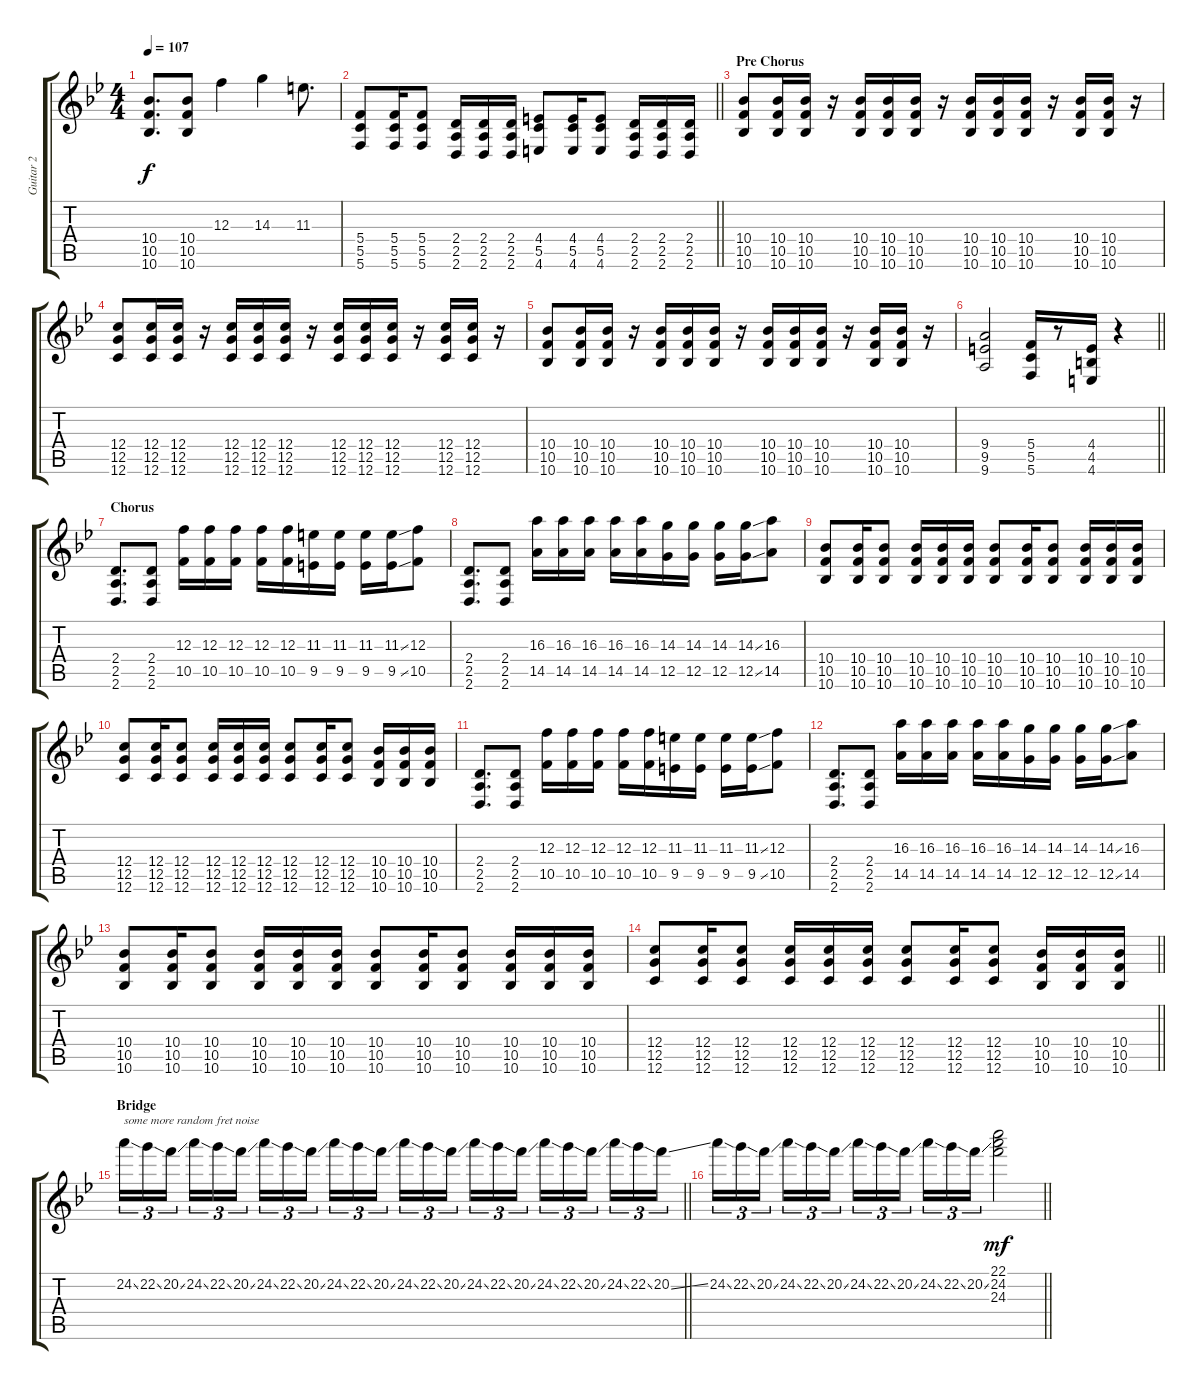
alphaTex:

\track ("Guitar 2" "Guitar 2") {instrument distortionguitar}
\staff {score tabs}
\tuning (D4 A3 F3 C3 G2 C2) {hide}
\ts (4 4)
\tempo 107
\clef g2
\ks bb
(10.4 10.5 10.6).8{d dy f} (10.4 10.5 10.6).8 12.3.4 14.3.4 11.3.8{d} |
\barLineRight lightlight
(5.4 5.5 5.6).8 (5.4 5.5 5.6).16 (5.4 5.5 5.6).8 (2.4 2.5 2.6).16 (2.4 2.5 2.6).16 (2.4 2.5 2.6).16 (4.4 5.5 4.6).8 (4.4 5.5 4.6).16 (4.4 5.5 4.6).8 (2.4 2.5 2.6).16 (2.4 2.5 2.6).16 (2.4 2.5 2.6).16 |
\section ("" "Pre Chorus")
(10.4 10.5 10.6).8 (10.4 10.5 10.6).16 (10.4 10.5 10.6).16 r.16 (10.4 10.5 10.6).16 (10.4 10.5 10.6).16 (10.4 10.5 10.6).16 r.16 (10.4 10.5 10.6).16 (10.4 10.5 10.6).16 (10.4 10.5 10.6).16 r.16 (10.4 10.5 10.6).16 (10.4 10.5 10.6).16 r.16 |
(12.4 12.5 12.6).8 (12.4 12.5 12.6).16 (12.4 12.5 12.6).16 r.16 (12.4 12.5 12.6).16 (12.4 12.5 12.6).16 (12.4 12.5 12.6).16 r.16 (12.4 12.5 12.6).16 (12.4 12.5 12.6).16 (12.4 12.5 12.6).16 r.16 (12.4 12.5 12.6).16 (12.4 12.5 12.6).16 r.16 |
(10.4 10.5 10.6).8 (10.4 10.5 10.6).16 (10.4 10.5 10.6).16 r.16 (10.4 10.5 10.6).16 (10.4 10.5 10.6).16 (10.4 10.5 10.6).16 r.16 (10.4 10.5 10.6).16 (10.4 10.5 10.6).16 (10.4 10.5 10.6).16 r.16 (10.4 10.5 10.6).16 (10.4 10.5 10.6).16 r.16 |
\barLineRight lightlight
(9.4 9.5 9.6).2 (5.4 5.5 5.6).16 r.8 (4.4 4.5 4.6).16 r.4 |
\section ("" "Chorus")
(2.4 2.5 2.6).8{d} (2.4 2.5 2.6).8 (12.3 10.5).16 (12.3 10.5).16 (12.3 10.5).16 (12.3 10.5).16 (12.3 10.5).16 (11.3 9.5).16 (11.3 9.5).16 (11.3 9.5).16 (11.3{ss} 9.5{ss}).16 (12.3 10.5).8 |
(2.4 2.5 2.6).8{d} (2.4 2.5 2.6).8 (16.3 14.5).16 (16.3 14.5).16 (16.3 14.5).16 (16.3 14.5).16 (16.3 14.5).16 (14.3 12.5).16 (14.3 12.5).16 (14.3 12.5).16 (14.3{ss} 12.5{ss}).16 (16.3 14.5).8 |
(10.4 10.5 10.6).8 (10.4 10.5 10.6).16 (10.4 10.5 10.6).8 (10.4 10.5 10.6).16 (10.4 10.5 10.6).16 (10.4 10.5 10.6).16 (10.4 10.5 10.6).8 (10.4 10.5 10.6).16 (10.4 10.5 10.6).8 (10.4 10.5 10.6).16 (10.4 10.5 10.6).16 (10.4 10.5 10.6).16 |
(12.4 12.5 12.6).8 (12.4 12.5 12.6).16 (12.4 12.5 12.6).8 (12.4 12.5 12.6).16 (12.4 12.5 12.6).16 (12.4 12.5 12.6).16 (12.4 12.5 12.6).8 (12.4 12.5 12.6).16 (12.4 12.5 12.6).8 (10.4 10.5 10.6).16 (10.4 10.5 10.6).16 (10.4 10.5 10.6).16 |
(2.4 2.5 2.6).8{d} (2.4 2.5 2.6).8 (12.3 10.5).16 (12.3 10.5).16 (12.3 10.5).16 (12.3 10.5).16 (12.3 10.5).16 (11.3 9.5).16 (11.3 9.5).16 (11.3 9.5).16 (11.3{ss} 9.5{ss}).16 (12.3 10.5).8 |
(2.4 2.5 2.6).8{d} (2.4 2.5 2.6).8 (16.3 14.5).16 (16.3 14.5).16 (16.3 14.5).16 (16.3 14.5).16 (16.3 14.5).16 (14.3 12.5).16 (14.3 12.5).16 (14.3 12.5).16 (14.3{ss} 12.5{ss}).16 (16.3 14.5).8 |
(10.4 10.5 10.6).8 (10.4 10.5 10.6).16 (10.4 10.5 10.6).8 (10.4 10.5 10.6).16 (10.4 10.5 10.6).16 (10.4 10.5 10.6).16 (10.4 10.5 10.6).8 (10.4 10.5 10.6).16 (10.4 10.5 10.6).8 (10.4 10.5 10.6).16 (10.4 10.5 10.6).16 (10.4 10.5 10.6).16 |
\barLineRight lightlight
(12.4 12.5 12.6).8 (12.4 12.5 12.6).16 (12.4 12.5 12.6).8 (12.4 12.5 12.6).16 (12.4 12.5 12.6).16 (12.4 12.5 12.6).16 (12.4 12.5 12.6).8 (12.4 12.5 12.6).16 (12.4 12.5 12.6).8 (10.4 10.5 10.6).16 (10.4 10.5 10.6).16 (10.4 10.5 10.6).16 |
\section ("" "Bridge")
\barLineRight lightlight
24.2{ss}.16{tu (3 2) txt "some more random fret noise "} 22.2{ss}.16{tu (3 2)} 20.2{ss}.16{tu (3 2)} 24.2{ss}.16{tu (3 2)} 22.2{ss}.16{tu (3 2)} 20.2{ss}.16{tu (3 2)} 24.2{ss}.16{tu (3 2)} 22.2{ss}.16{tu (3 2)} 20.2{ss}.16{tu (3 2)} 24.2{ss}.16{tu (3 2)} 22.2{ss}.16{tu (3 2)} 20.2{ss}.16{tu (3 2)} 24.2{ss}.16{tu (3 2)} 22.2{ss}.16{tu (3 2)} 20.2{ss}.16{tu (3 2)} 24.2{ss}.16{tu (3 2)} 22.2{ss}.16{tu (3 2)} 20.2{ss}.16{tu (3 2)} 24.2{ss}.16{tu (3 2)} 22.2{ss}.16{tu (3 2)} 20.2{ss}.16{tu (3 2)} 24.2{ss}.16{tu (3 2)} 22.2{ss}.16{tu (3 2)} 20.2{ss}.16{tu (3 2)} |
\barLineRight lightlight
24.2{ss}.16{tu (3 2)} 22.2{ss}.16{tu (3 2)} 20.2{ss}.16{tu (3 2)} 24.2{ss}.16{tu (3 2)} 22.2{ss}.16{tu (3 2)} 20.2{ss}.16{tu (3 2)} 24.2{ss}.16{tu (3 2)} 22.2{ss}.16{tu (3 2)} 20.2{ss}.16{tu (3 2)} 24.2{ss}.16{tu (3 2)} 22.2{ss}.16{tu (3 2)} 20.2{ss}.16{tu (3 2)} (22.1 24.2 24.3).2{dy mf}
